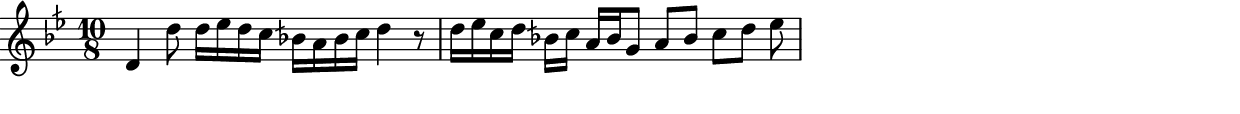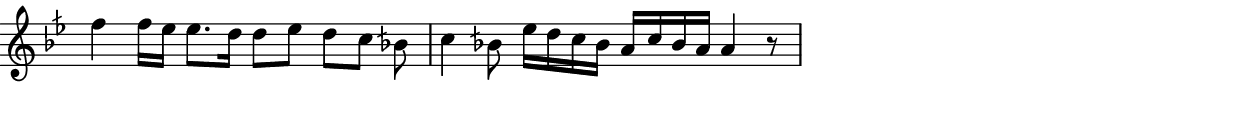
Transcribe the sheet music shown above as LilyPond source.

%% Generated by lilypond-book.py
%% Options: [exampleindent=10.16\mm,indent=0\mm,line-width=160\mm,quote]
\include "lilypond-book-preamble.ly"


% ****************************************************************
% Start cut-&-pastable-section
% ****************************************************************



\paper {
  indent = 0\mm
  line-width = 160\mm
  % offset the left padding, also add 1mm as lilypond creates cropped
  % images with a little space on the right
  line-width = #(- line-width (* mm  3.000000) (* mm 1))
  line-width = 160\mm - 2.0 * 10.16\mm
  % offset the left padding, also add 1mm as lilypond creates cropped
  % images with a little space on the right
  line-width = #(- line-width (* mm  3.000000) (* mm 1))
}

\layout {
  
}





% ****************************************************************
% ly snippet:
% ****************************************************************
\sourcefileline 406
\include "arabic.ly"
\score {
  \relative {
    \set Staff.extraNatural = ##f
    \set Staff.autoBeaming = ##f
    \key re \bayati
    \time 10/8

    re'4 re'8 re16 [misb re do] sisb [la sisb do] re4 r8
    re16 [misb do re] sisb [do] la [sisb sol8] la [sisb] do [re] misb
    fa4 fa16 [misb] misb8. [re16] re8 [misb] re  [do] sisb
    do4 sisb8 misb16 [re do sisb] la [do sisb la] la4 r8
  }
  \header {
    title = "Semai Muhayer"
    composer = "Jamil Bek"
  }
}



% ****************************************************************
% end ly snippet
% ****************************************************************
